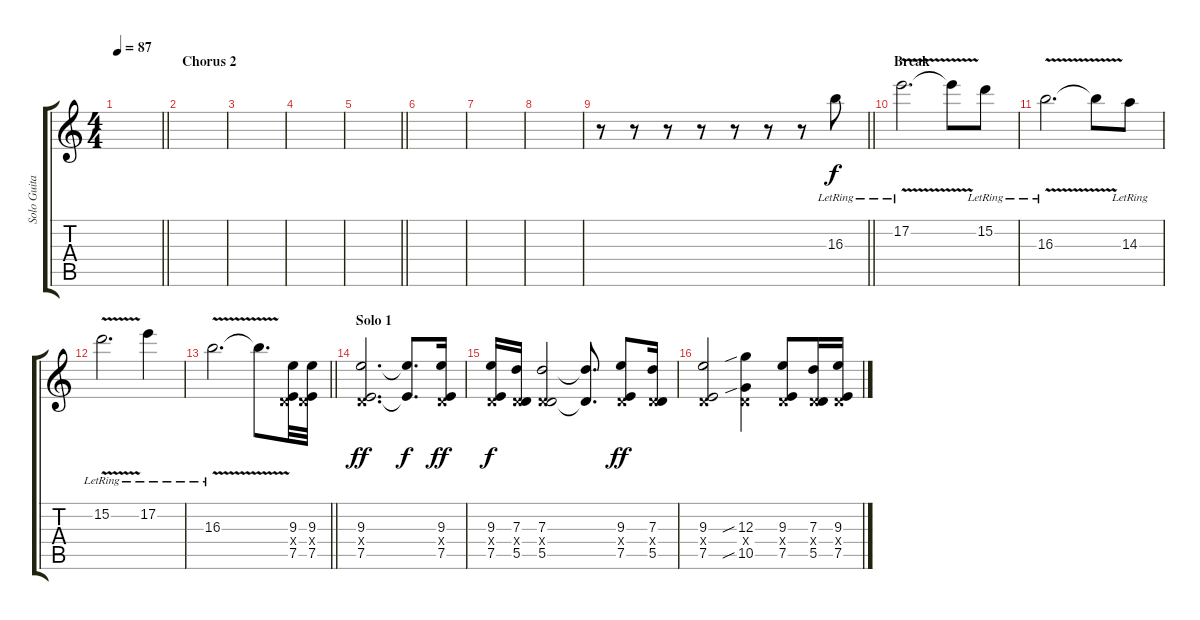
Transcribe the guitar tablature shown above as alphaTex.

\track ("Solo Guitar" "Solo Guita") {instrument overdrivenguitar}
\staff {score tabs}
\tuning (E4 B3 G3 D3 A2 E2) {hide}
\ts (4 4)
\tempo 87
\clef g2
\barLineRight lightlight
\ks c
|
\section ("" "Chorus 2")
|
|
|
\barLineRight lightlight
|
|
|
|
\barLineRight lightlight
r.8 r.8 r.8 r.8 r.8 r.8 r.8 16.3{lr}.8 |
\section ("" "Break")
17.2{v lr}.2{d} 17.2{t}.8 15.2{lr}.8 |
16.3{v lr}.2{d} 16.3{t}.8 14.3{lr}.8 |
15.2{v lr}.2{d} 17.2{lr}.4 |
\barLineRight lightlight
16.3{v lr}.2{d} 16.3{t}.8{d} (9.3 0.4{x} 7.5).32 (9.3 0.4{x} 7.5).32 |
\section ("" "Solo 1")
(9.3 0.4{x} 7.5).2{d dy ff} (9.3{t} 7.5{t}).8{d dy f} (9.3 0.4{x} 7.5).16{dy ff} |
(9.3 0.4{x} 7.5).16{dy f} (7.3 0.4{x} 5.5).16 (7.3 0.4{x} 5.5).2 (7.3{t} 5.5{t}).8{d} (9.3 0.4{x} 7.5).8{dy ff} (7.3 0.4{x} 5.5).16 |
(9.3 0.4{x} 7.5).2 (12.3{sib} 0.4{x} 10.5{sib}).4 (9.3 0.4{x} 7.5).8 (7.3 0.4{x} 5.5).16 (9.3 0.4{x} 7.5).16
